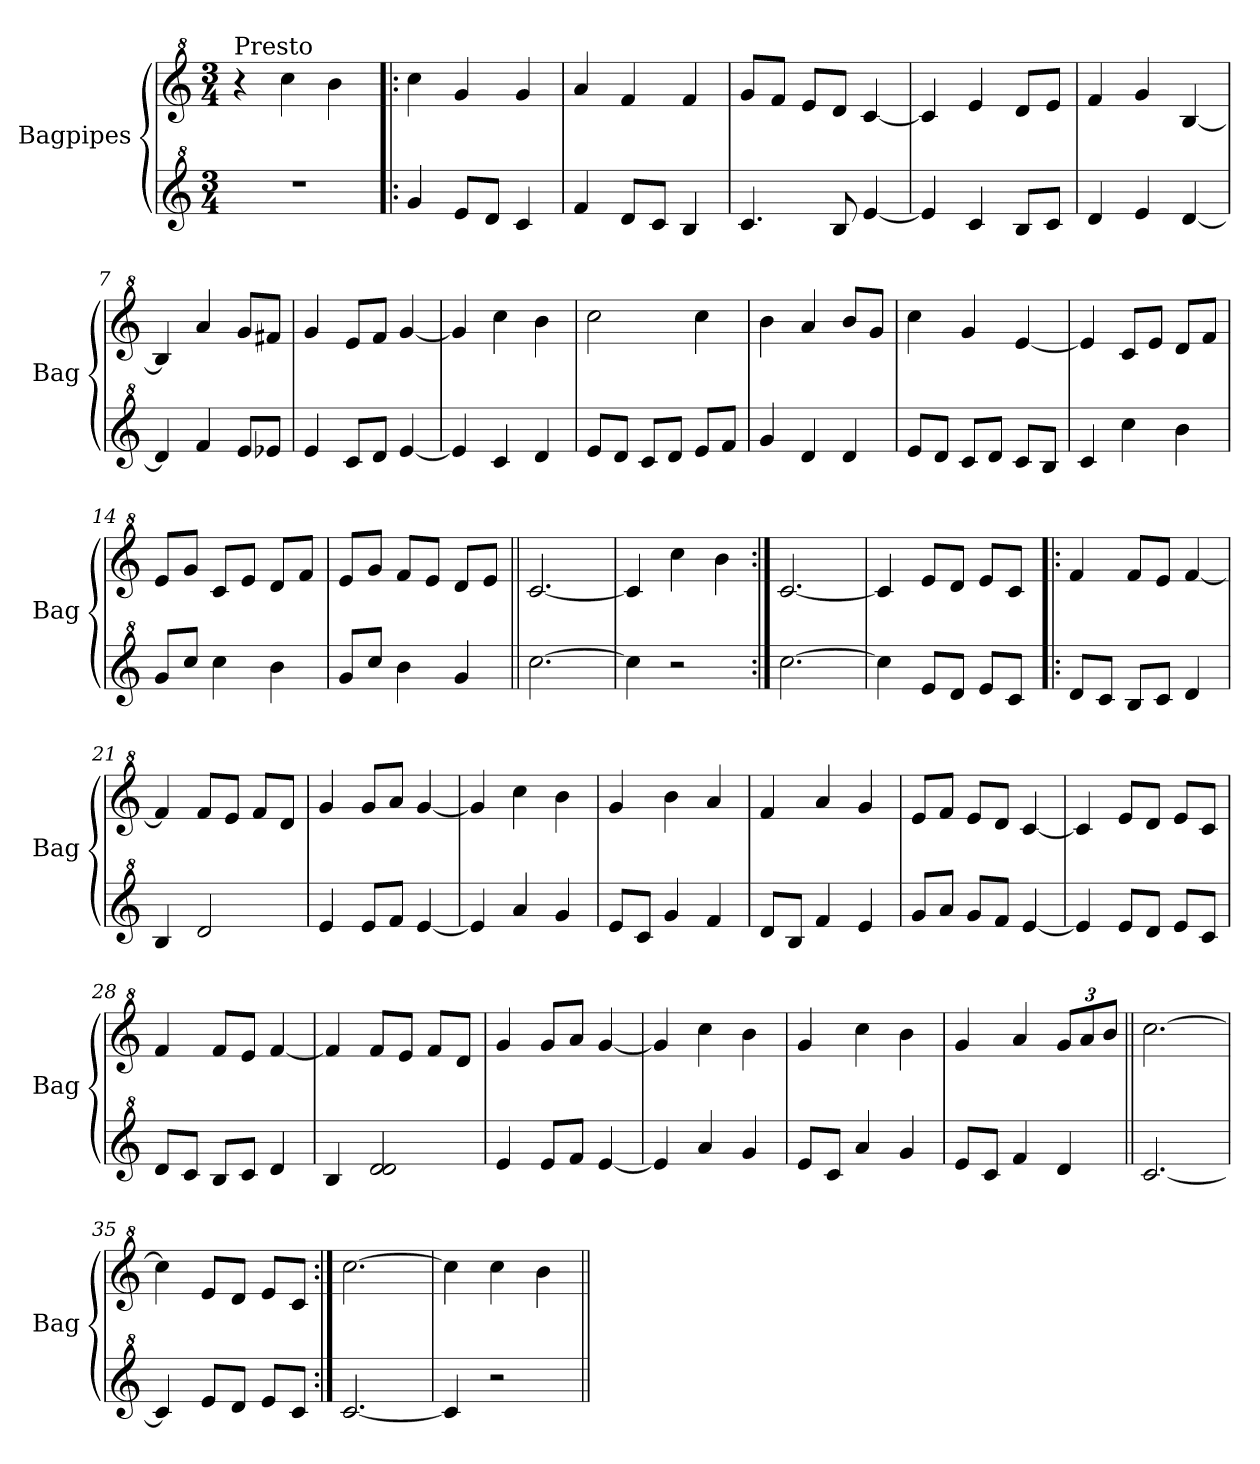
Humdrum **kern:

**kern	**kern
*part2	*part1
*staff2	*staff1
*I"Bagpipes	*I"Bagpipes
*I'Bag	*I'Bag
*clefG^2	*clefG^2
*k[]	*k[]
*C:	*C:
*M3/4	*M3/4
=1	=1
!	!LO:TX:a:t=Presto
2.r	4r
.	4ccc\
.	4bb\
=2!|:	=2!|:
4gg/	4ccc\
8ee/L	4gg/
8dd/J	.
4cc/	4gg/
=3	=3
4ff/	4aa/
8dd/L	4ff/
8cc/J	.
4b/	4ff/
=4	=4
4.cc/	8gg/L
.	8ff/J
.	8ee/L
8b/	8dd/J
[4ee/	[4cc/
=5	=5
4ee/]	4cc/]
4cc/	4ee/
8b/L	8dd/L
8cc/J	8ee/J
=6	=6
4dd/	4ff/
4ee/	4gg/
[4dd/	[4b/
=7	=7
4dd/]	4b/]
4ff/	4aa/
8ee/L	8gg/L
8ee-X/J	8ff#X/J
=8	=8
4ee/	4gg/
8cc/L	8ee/L
8dd/J	8ff/J
[4ee/	[4gg/
=9	=9
4ee/]	4gg/]
4cc/	4ccc\
4dd/	4bb\
=10	=10
8ee/L	2ccc\
8dd/J	.
8cc/L	.
8dd/J	.
8ee/L	4ccc\
8ff/J	.
!!LO:LB:g=z
=11	=11
4gg/	4bb\
4dd/	4aa/
4dd/	8bb/L
.	8gg/J
=12	=12
8ee/L	4ccc\
8dd/J	.
8cc/L	4gg/
8dd/J	.
8cc/L	[4ee/
8b/J	.
=13	=13
4cc/	4ee/]
4ccc\	8cc/L
.	8ee/J
4bb\	8dd/L
.	8ff/J
=14	=14
8gg/L	8ee/L
8ccc/J	8gg/J
4ccc\	8cc/L
.	8ee/J
4bb\	8dd/L
.	8ff/J
=15	=15
8gg/L	8ee/L
8ccc/J	8gg/J
4bb\	8ff/L
.	8ee/J
4gg/	8dd/L
.	8ee/J
=16||	=16||
[2.ccc\	[2.cc/
=17	=17
4ccc\]	4cc/]
2r	4ccc\
.	4bb\
=18:|!	=18:|!
[2.ccc\	[2.cc/
=19	=19
4ccc\]	4cc/]
8ee/L	8ee/L
8dd/J	8dd/J
8ee/L	8ee/L
8cc/J	8cc/J
=20!|:	=20!|:
8dd/L	4ff/
8cc/J	.
8b/L	8ff/L
8cc/J	8ee/J
4dd/	[4ff/
!!LO:LB:g=z
=21	=21
4b/	4ff/]
2dd/	8ff/L
.	8ee/J
.	8ff/L
.	8dd/J
=22	=22
4ee/	4gg/
8ee/L	8gg/L
8ff/J	8aa/J
[4ee/	[4gg/
=23	=23
4ee/]	4gg/]
4aa/	4ccc\
4gg/	4bb\
=24	=24
8ee/L	4gg/
8cc/J	.
4gg/	4bb\
4ff/	4aa/
=25	=25
8dd/L	4ff/
8b/J	.
4ff/	4aa/
4ee/	4gg/
=26	=26
8gg/L	8ee/L
8aa/J	8ff/J
8gg/L	8ee/L
8ff/J	8dd/J
[4ee/	[4cc/
=27	=27
4ee/]	4cc/]
8ee/L	8ee/L
8dd/J	8dd/J
8ee/L	8ee/L
8cc/J	8cc/J
=28	=28
8dd/L	4ff/
8cc/J	.
8b/L	8ff/L
8cc/J	8ee/J
4dd/	[4ff/
=29	=29
4b/	4ff/]
2dd/ 2dd/	8ff/L
.	8ee/J
.	8ff/L
.	8dd/J
!!LO:LB:g=z
=30	=30
4ee/	4gg/
8ee/L	8gg/L
8ff/J	8aa/J
[4ee/	[4gg/
=31	=31
4ee/]	4gg/]
4aa/	4ccc\
4gg/	4bb\
=32	=32
8ee/L	4gg/
8cc/J	.
4aa/	4ccc\
4gg/	4bb\
=33	=33
8ee/L	4gg/
8cc/J	.
4ff/	4aa/
*	*Xbrackettup
4dd/	12gg/L
.	12aa/
.	12bb/J
=34||	=34||
[2.cc/	[2.ccc\
=35	=35
4cc/]	4ccc\]
8ee/L	8ee/L
8dd/J	8dd/J
8ee/L	8ee/L
8cc/J	8cc/J
=36:|!	=36:|!
[2.cc/	[2.ccc\
=37	=37
4cc/]	4ccc\]
2r	4ccc\
.	4bb\
=||	=||
*-	*-
